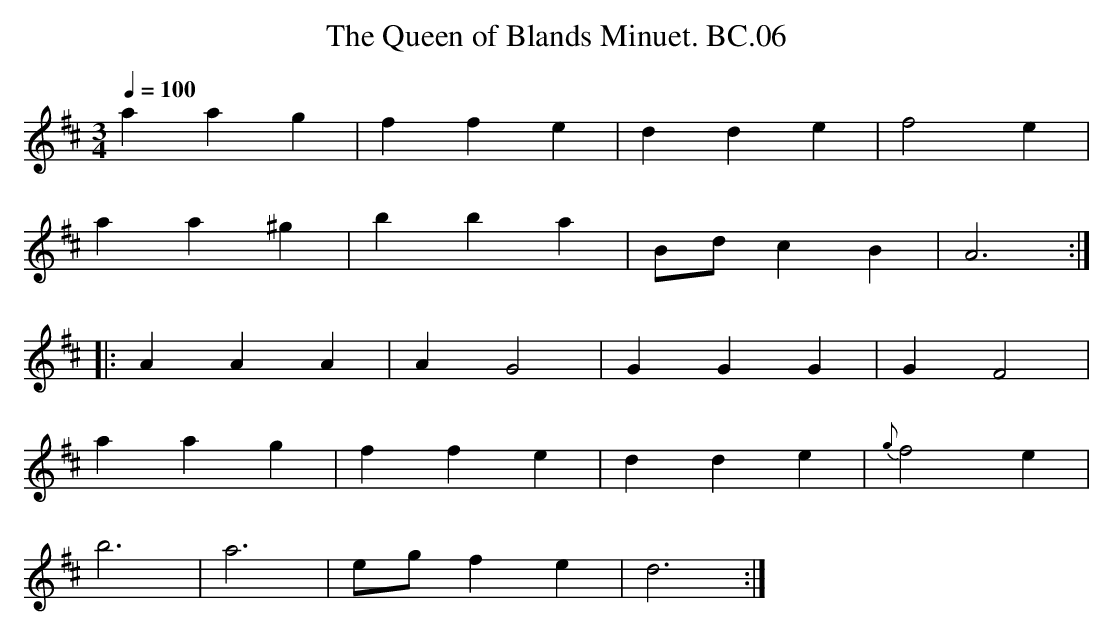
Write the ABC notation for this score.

X:1
T:Queen of Blands Minuet. BC.06, The
M:3/4
L:1/4
Q:1/4=100
K:D
a a g|f f e|d d e|f2 e|
a a ^g|b b a|B/d/ c B|A3:|
|:A A A|A G2|G G G|G F2|
a a g|f f e|d d e|{g}f2 e|
b3|a3|e/g/ f e|d3:|
